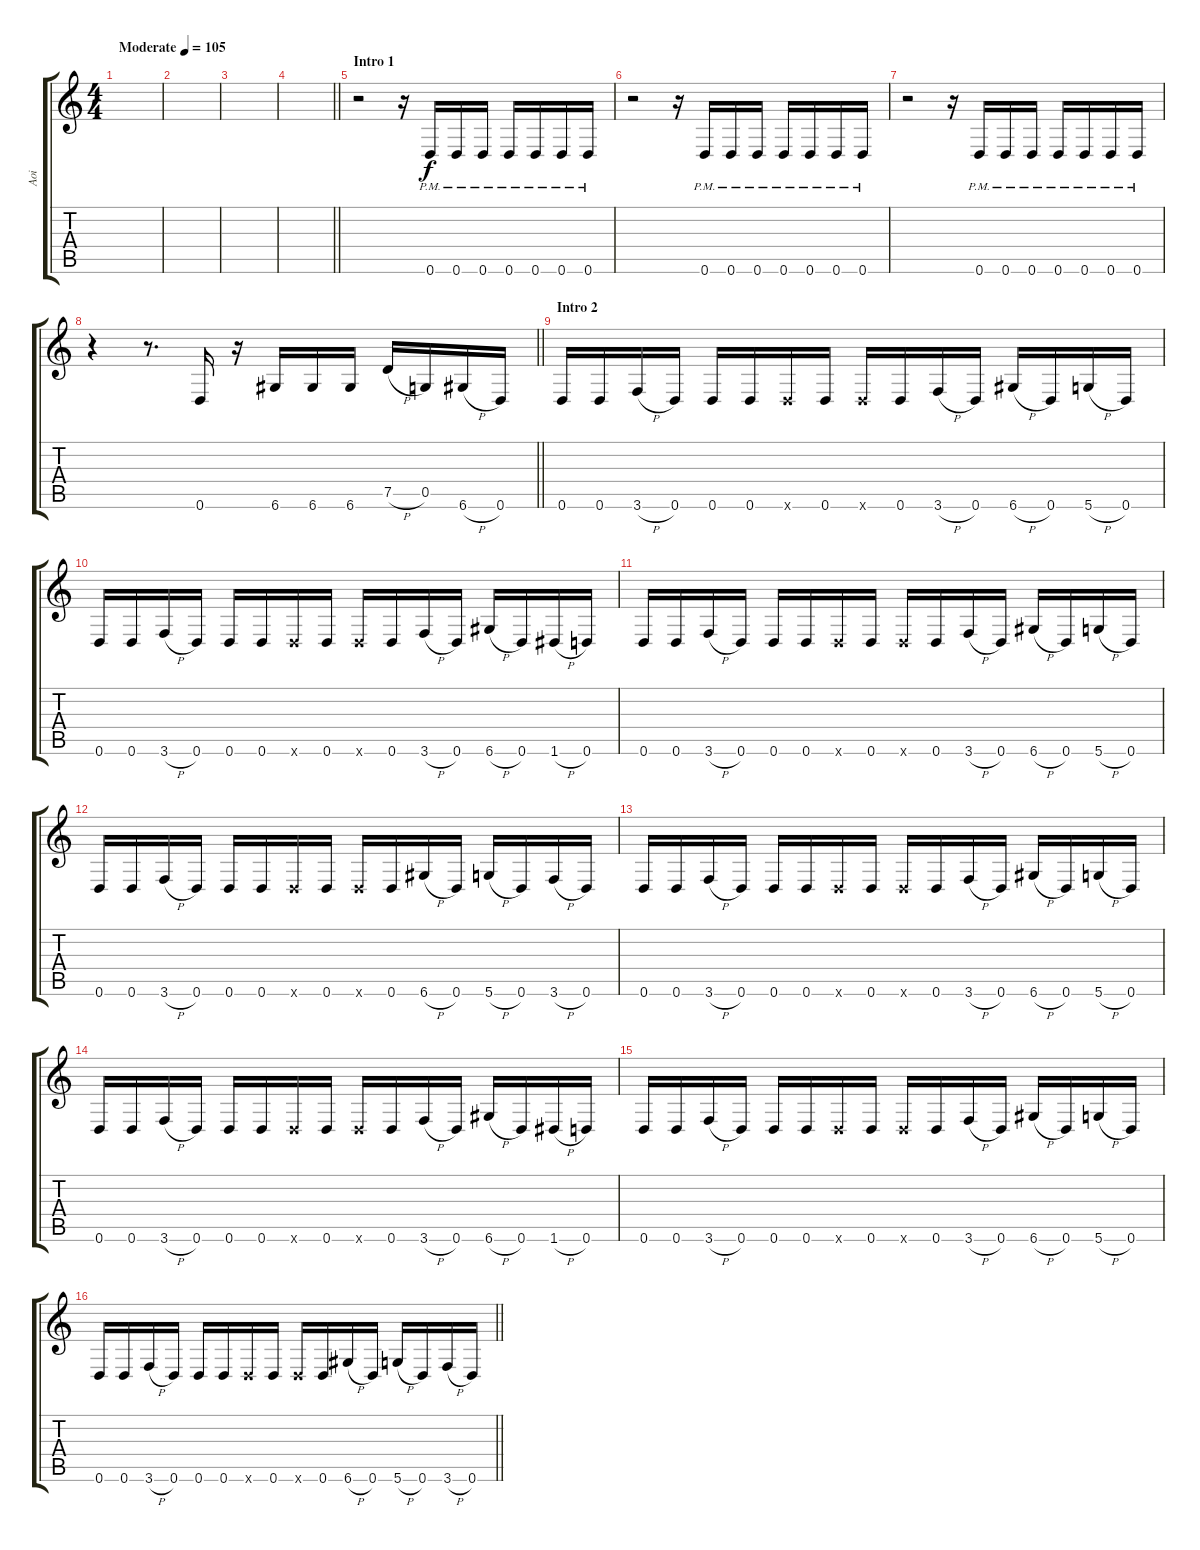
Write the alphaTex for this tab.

\track ("Aoi" "Aoi") {instrument distortionguitar}
\staff {score tabs}
\tuning (D4 A3 F3 C3 G2 D2) {hide}
\ts (4 4)
\tempo (105 "Moderate")
\clef g2
\ks c
|
|
|
\barLineRight lightlight
|
\section ("" "Intro 1")
r.2 r.16 0.6{pm}.16 0.6{pm}.16 0.6{pm}.16 0.6{pm}.16 0.6{pm}.16 0.6{pm}.16 0.6{pm}.16 |
r.2 r.16 0.6{pm}.16 0.6{pm}.16 0.6{pm}.16 0.6{pm}.16 0.6{pm}.16 0.6{pm}.16 0.6{pm}.16 |
r.2 r.16 0.6{pm}.16 0.6{pm}.16 0.6{pm}.16 0.6{pm}.16 0.6{pm}.16 0.6{pm}.16 0.6{pm}.16 |
\barLineRight lightlight
r.4 r.8{d} 0.6.16 r.16 6.6.16 6.6.16 6.6.16 7.5{h}.16 0.5.16 6.6{h}.16 0.6.16 |
\section ("" "Intro 2")
0.6.16 0.6.16 3.6{h}.16 0.6.16 0.6.16 0.6.16 0.6{x}.16 0.6.16 0.6{x}.16 0.6.16 3.6{h}.16 0.6.16 6.6{h}.16 0.6.16 5.6{h}.16 0.6.16 |
0.6.16 0.6.16 3.6{h}.16 0.6.16 0.6.16 0.6.16 0.6{x}.16 0.6.16 0.6{x}.16 0.6.16 3.6{h}.16 0.6.16 6.6{h}.16 0.6.16 1.6{h}.16 0.6.16 |
0.6.16 0.6.16 3.6{h}.16 0.6.16 0.6.16 0.6.16 0.6{x}.16 0.6.16 0.6{x}.16 0.6.16 3.6{h}.16 0.6.16 6.6{h}.16 0.6.16 5.6{h}.16 0.6.16 |
0.6.16 0.6.16 3.6{h}.16 0.6.16 0.6.16 0.6.16 0.6{x}.16 0.6.16 0.6{x}.16 0.6.16 6.6{h}.16 0.6.16 5.6{h}.16 0.6.16 3.6{h}.16 0.6.16 |
0.6.16 0.6.16 3.6{h}.16 0.6.16 0.6.16 0.6.16 0.6{x}.16 0.6.16 0.6{x}.16 0.6.16 3.6{h}.16 0.6.16 6.6{h}.16 0.6.16 5.6{h}.16 0.6.16 |
0.6.16 0.6.16 3.6{h}.16 0.6.16 0.6.16 0.6.16 0.6{x}.16 0.6.16 0.6{x}.16 0.6.16 3.6{h}.16 0.6.16 6.6{h}.16 0.6.16 1.6{h}.16 0.6.16 |
0.6.16 0.6.16 3.6{h}.16 0.6.16 0.6.16 0.6.16 0.6{x}.16 0.6.16 0.6{x}.16 0.6.16 3.6{h}.16 0.6.16 6.6{h}.16 0.6.16 5.6{h}.16 0.6.16 |
\barLineRight lightlight
0.6.16 0.6.16 3.6{h}.16 0.6.16 0.6.16 0.6.16 0.6{x}.16 0.6.16 0.6{x}.16 0.6.16 6.6{h}.16 0.6.16 5.6{h}.16 0.6.16 3.6{h}.16 0.6.16
